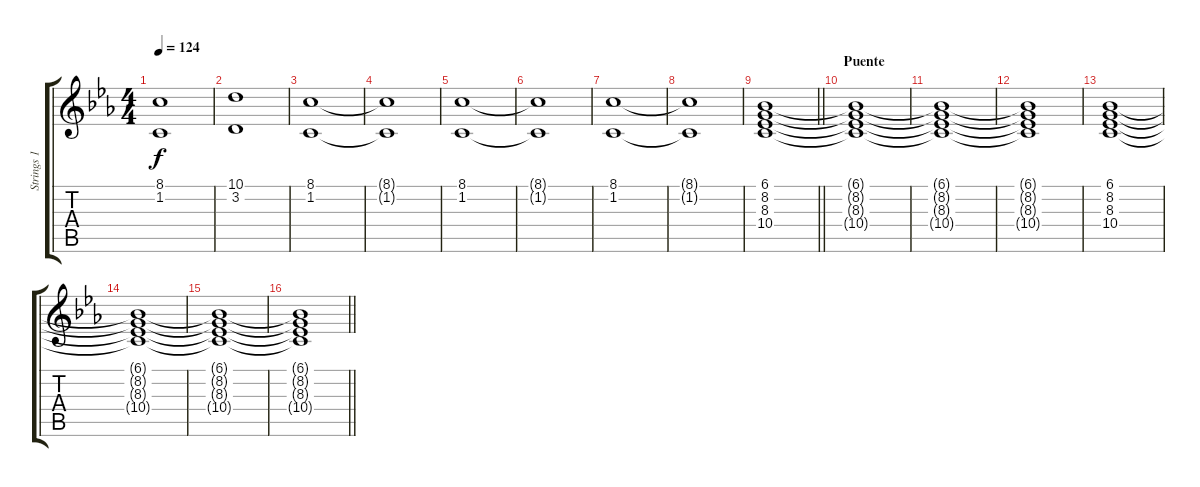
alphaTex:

\track ("Strings 1" "Strings 1") {instrument fx7echoes}
\staff {score tabs}
\tuning (E4 B3 G3 D3 A2 E2) {hide}
\ts (4 4)
\tempo 124
\clef g2
\ks eb
(8.1 1.2).1{dy f} |
(10.1 3.2).1 |
(8.1 1.2).1 |
(8.1{t} 1.2{t}).1 |
(8.1 1.2).1 |
(8.1{t} 1.2{t}).1 |
(8.1 1.2).1 |
(8.1{t} 1.2{t}).1 |
\barLineRight lightlight
(6.1 8.2 8.3 10.4).1 |
\section ("" "Puente")
(6.1{t} 8.2{t} 8.3{t} 10.4{t}).1 |
(6.1{t} 8.2{t} 8.3{t} 10.4{t}).1 |
(6.1{t} 8.2{t} 8.3{t} 10.4{t}).1 |
(6.1 8.2 8.3 10.4).1 |
(6.1{t} 8.2{t} 8.3{t} 10.4{t}).1 |
(6.1{t} 8.2{t} 8.3{t} 10.4{t}).1 |
\barLineRight lightlight
(6.1{t} 8.2{t} 8.3{t} 10.4{t}).1
